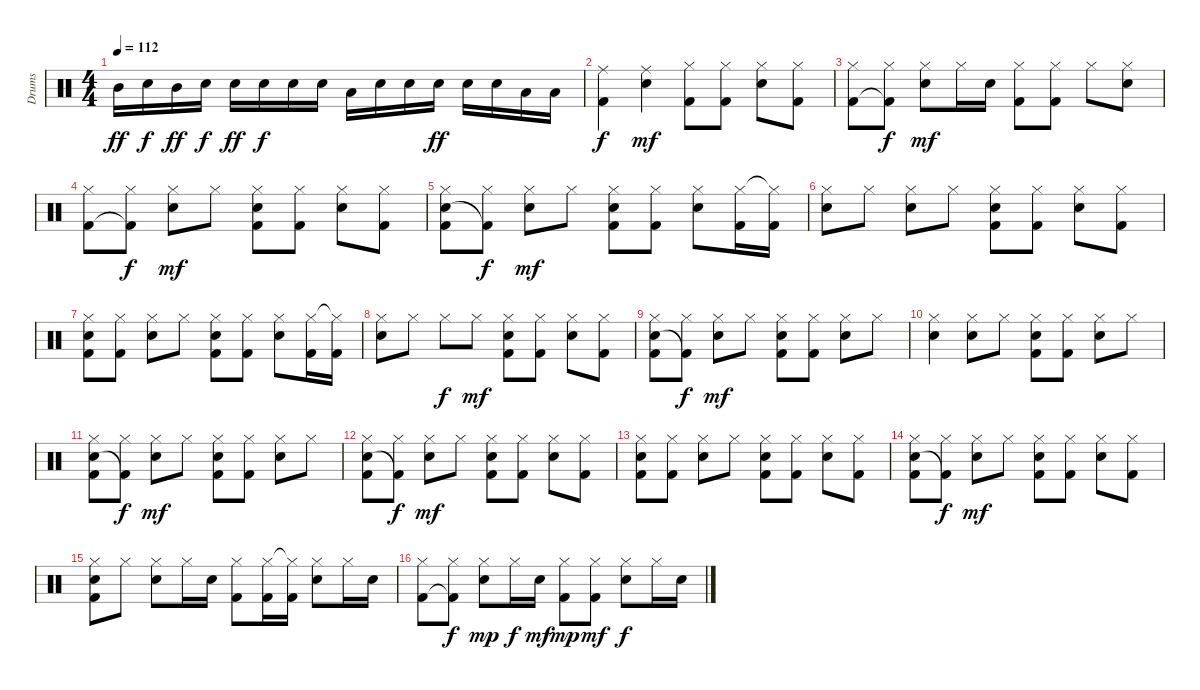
\track ("Drums" "Drums") {instrument percussion}
\staff {score}
\articulation defaults
\ts (4 4)
\tempo 112
\clef neutral
\ks c "Mid Tom (hit)".16{dy ff} "Electric Snare (hit)".16{dy f} "Mid Tom (hit)".16{dy ff} "Electric Snare (hit)".16{dy f} "Electric Snare (hit)".16{dy ff} "Electric Snare (hit)".16{dy f} "Electric Snare (hit)".16 "Electric Snare (hit)".16 "Low Tom (hit)".16 "Electric Snare (hit)".16 "Electric Snare (hit)".16 "Electric Snare (hit)".16{dy ff} "Electric Snare (hit)".16 "Electric Snare (hit)".16 "Low Tom (hit)".16 "Low Tom (hit)".16
|
("Ride (middle)" "Kick (hit) 2").4{dy f} ("Ride (middle)" "Electric Snare (hit)").4{dy mf} ("Hi-Hat (closed)" "Kick (hit) 2").8 ("Hi-Hat (closed)" "Kick (hit) 2").8 ("Hi-Hat (closed)" "Electric Snare (hit)").8 ("Hi-Hat (closed)" "Kick (hit) 2").8 |
("Hi-Hat (closed)" "Kick (hit) 2").8 ("Hi-Hat (closed)" "Kick (hit) 2"{t}).8{dy f} ("Hi-Hat (closed)" "Electric Snare (hit)").8{dy mf} "Hi-Hat (closed)".16 "Electric Snare (hit)".16 ("Hi-Hat (closed)" "Kick (hit) 2").8 ("Hi-Hat (closed)" "Kick (hit) 2").8 "Hi-Hat (closed)".8 ("Hi-Hat (closed)" "Electric Snare (hit)").8 |
("Hi-Hat (closed)" "Kick (hit) 2").8 ("Hi-Hat (closed)" "Kick (hit) 2"{t}).8{dy f} ("Hi-Hat (closed)" "Electric Snare (hit)").8{dy mf} "Hi-Hat (closed)".8 ("Hi-Hat (closed)" "Electric Snare (hit)" "Kick (hit) 2").8 ("Hi-Hat (closed)" "Kick (hit) 2").8 ("Hi-Hat (closed)" "Electric Snare (hit)").8 ("Hi-Hat (closed)" "Kick (hit) 2").8 |
("Hi-Hat (closed)" "Electric Snare (hit)" "Kick (hit) 2").8 ("Hi-Hat (closed)" "Kick (hit) 2"{t}).8{dy f} ("Hi-Hat (closed)" "Electric Snare (hit)").8{dy mf} "Hi-Hat (closed)".8 ("Hi-Hat (closed)" "Electric Snare (hit)" "Kick (hit) 2").8 ("Hi-Hat (closed)" "Kick (hit) 2").8 ("Hi-Hat (closed)" "Electric Snare (hit)").8 ("Hi-Hat (closed)" "Kick (hit) 2").16 ("Hi-Hat (closed)"{t} "Kick (hit) 2").16 |
("Hi-Hat (closed)" "Electric Snare (hit)").8 "Hi-Hat (closed)".8 ("Hi-Hat (closed)" "Electric Snare (hit)").8 "Hi-Hat (closed)".8 ("Hi-Hat (closed)" "Electric Snare (hit)" "Kick (hit) 2").8 ("Hi-Hat (closed)" "Kick (hit) 2").8 ("Hi-Hat (closed)" "Electric Snare (hit)").8 ("Hi-Hat (closed)" "Kick (hit) 2").8 |
("Hi-Hat (closed)" "Electric Snare (hit)" "Kick (hit) 2").8 ("Hi-Hat (closed)" "Kick (hit) 2").8 ("Hi-Hat (closed)" "Electric Snare (hit)").8 "Hi-Hat (closed)".8 ("Hi-Hat (closed)" "Electric Snare (hit)" "Kick (hit) 2").8 ("Hi-Hat (closed)" "Kick (hit) 2").8 ("Hi-Hat (closed)" "Electric Snare (hit)").8 ("Hi-Hat (closed)" "Kick (hit) 2").16 ("Hi-Hat (closed)"{t} "Kick (hit) 2").16 |
("Hi-Hat (closed)" "Electric Snare (hit)").8 "Hi-Hat (closed)".8 "Hi-Hat (closed)".8{dy f} "Hi-Hat (closed)".8{dy mf} ("Hi-Hat (closed)" "Electric Snare (hit)" "Kick (hit) 2").8 ("Hi-Hat (closed)" "Kick (hit) 2").8 ("Hi-Hat (closed)" "Electric Snare (hit)").8 ("Hi-Hat (closed)" "Kick (hit) 2").8 |
("Hi-Hat (closed)" "Electric Snare (hit)" "Kick (hit) 2").8 ("Hi-Hat (closed)" "Kick (hit) 2"{t}).8{dy f} ("Hi-Hat (closed)" "Electric Snare (hit)").8{dy mf} "Hi-Hat (closed)".8 ("Hi-Hat (closed)" "Electric Snare (hit)" "Kick (hit) 2").8 ("Hi-Hat (closed)" "Kick (hit) 2").8 ("Hi-Hat (closed)" "Electric Snare (hit)").8 "Hi-Hat (closed)".8 |
("Hi-Hat (closed)" "Electric Snare (hit)").4 ("Hi-Hat (closed)" "Electric Snare (hit)").8 "Hi-Hat (closed)".8 ("Hi-Hat (closed)" "Electric Snare (hit)" "Kick (hit) 2").8 ("Hi-Hat (closed)" "Kick (hit) 2").8 ("Hi-Hat (closed)" "Electric Snare (hit)").8 "Hi-Hat (closed)".8 |
("Hi-Hat (closed)" "Electric Snare (hit)" "Kick (hit) 2").8 ("Hi-Hat (closed)" "Kick (hit) 2"{t}).8{dy f} ("Hi-Hat (closed)" "Electric Snare (hit)").8{dy mf} "Hi-Hat (closed)".8 ("Hi-Hat (closed)" "Electric Snare (hit)" "Kick (hit) 2").8 ("Hi-Hat (closed)" "Kick (hit) 2").8 ("Hi-Hat (closed)" "Electric Snare (hit)").8 "Hi-Hat (closed)".8 |
("Hi-Hat (closed)" "Electric Snare (hit)" "Kick (hit) 2").8 ("Hi-Hat (closed)" "Kick (hit) 2"{t}).8{dy f} ("Hi-Hat (closed)" "Electric Snare (hit)").8{dy mf} "Hi-Hat (closed)".8 ("Hi-Hat (closed)" "Electric Snare (hit)" "Kick (hit) 2").8 ("Hi-Hat (closed)" "Kick (hit) 2").8 ("Hi-Hat (closed)" "Electric Snare (hit)").8 ("Hi-Hat (closed)" "Kick (hit) 2").8 |
("Hi-Hat (closed)" "Electric Snare (hit)" "Kick (hit) 2").8 ("Hi-Hat (closed)" "Kick (hit) 2").8 ("Hi-Hat (closed)" "Electric Snare (hit)").8 "Hi-Hat (closed)".8 ("Hi-Hat (closed)" "Electric Snare (hit)" "Kick (hit) 2").8 ("Hi-Hat (closed)" "Kick (hit) 2").8 ("Hi-Hat (closed)" "Electric Snare (hit)").8 ("Hi-Hat (closed)" "Kick (hit) 2").8 |
("Hi-Hat (closed)" "Electric Snare (hit)" "Kick (hit) 2").8 ("Hi-Hat (closed)" "Kick (hit) 2"{t}).8{dy f} ("Hi-Hat (closed)" "Electric Snare (hit)").8{dy mf} "Hi-Hat (closed)".8 ("Hi-Hat (closed)" "Electric Snare (hit)" "Kick (hit) 2").8 ("Hi-Hat (closed)" "Kick (hit) 2").8 ("Hi-Hat (closed)" "Electric Snare (hit)").8 ("Hi-Hat (closed)" "Kick (hit) 2").8 |
("Hi-Hat (closed)" "Electric Snare (hit)" "Kick (hit) 2").8 "Hi-Hat (closed)".8 ("Hi-Hat (closed)" "Electric Snare (hit)").8 "Hi-Hat (closed)".16 "Electric Snare (hit)".16 ("Hi-Hat (closed)" "Kick (hit) 2").8 ("Hi-Hat (closed)" "Kick (hit) 2").16 ("Hi-Hat (closed)"{t} "Kick (hit) 2").16 ("Hi-Hat (closed)" "Electric Snare (hit)").8 "Hi-Hat (closed)".16 "Electric Snare (hit)".16 |
("Hi-Hat (closed)" "Kick (hit) 2").8 ("Hi-Hat (closed)" "Kick (hit) 2"{t}).8{dy f} ("Hi-Hat (closed)" "Electric Snare (hit)").8{dy mp} "Hi-Hat (closed)".16{dy f} "Electric Snare (hit)".16{dy mf} ("Hi-Hat (closed)" "Kick (hit) 2").8{dy mp} ("Hi-Hat (closed)" "Kick (hit) 2").8{dy mf} ("Hi-Hat (closed)" "Electric Snare (hit)").8{dy f} "Hi-Hat (closed)".16 "Electric Snare (hit)".16
